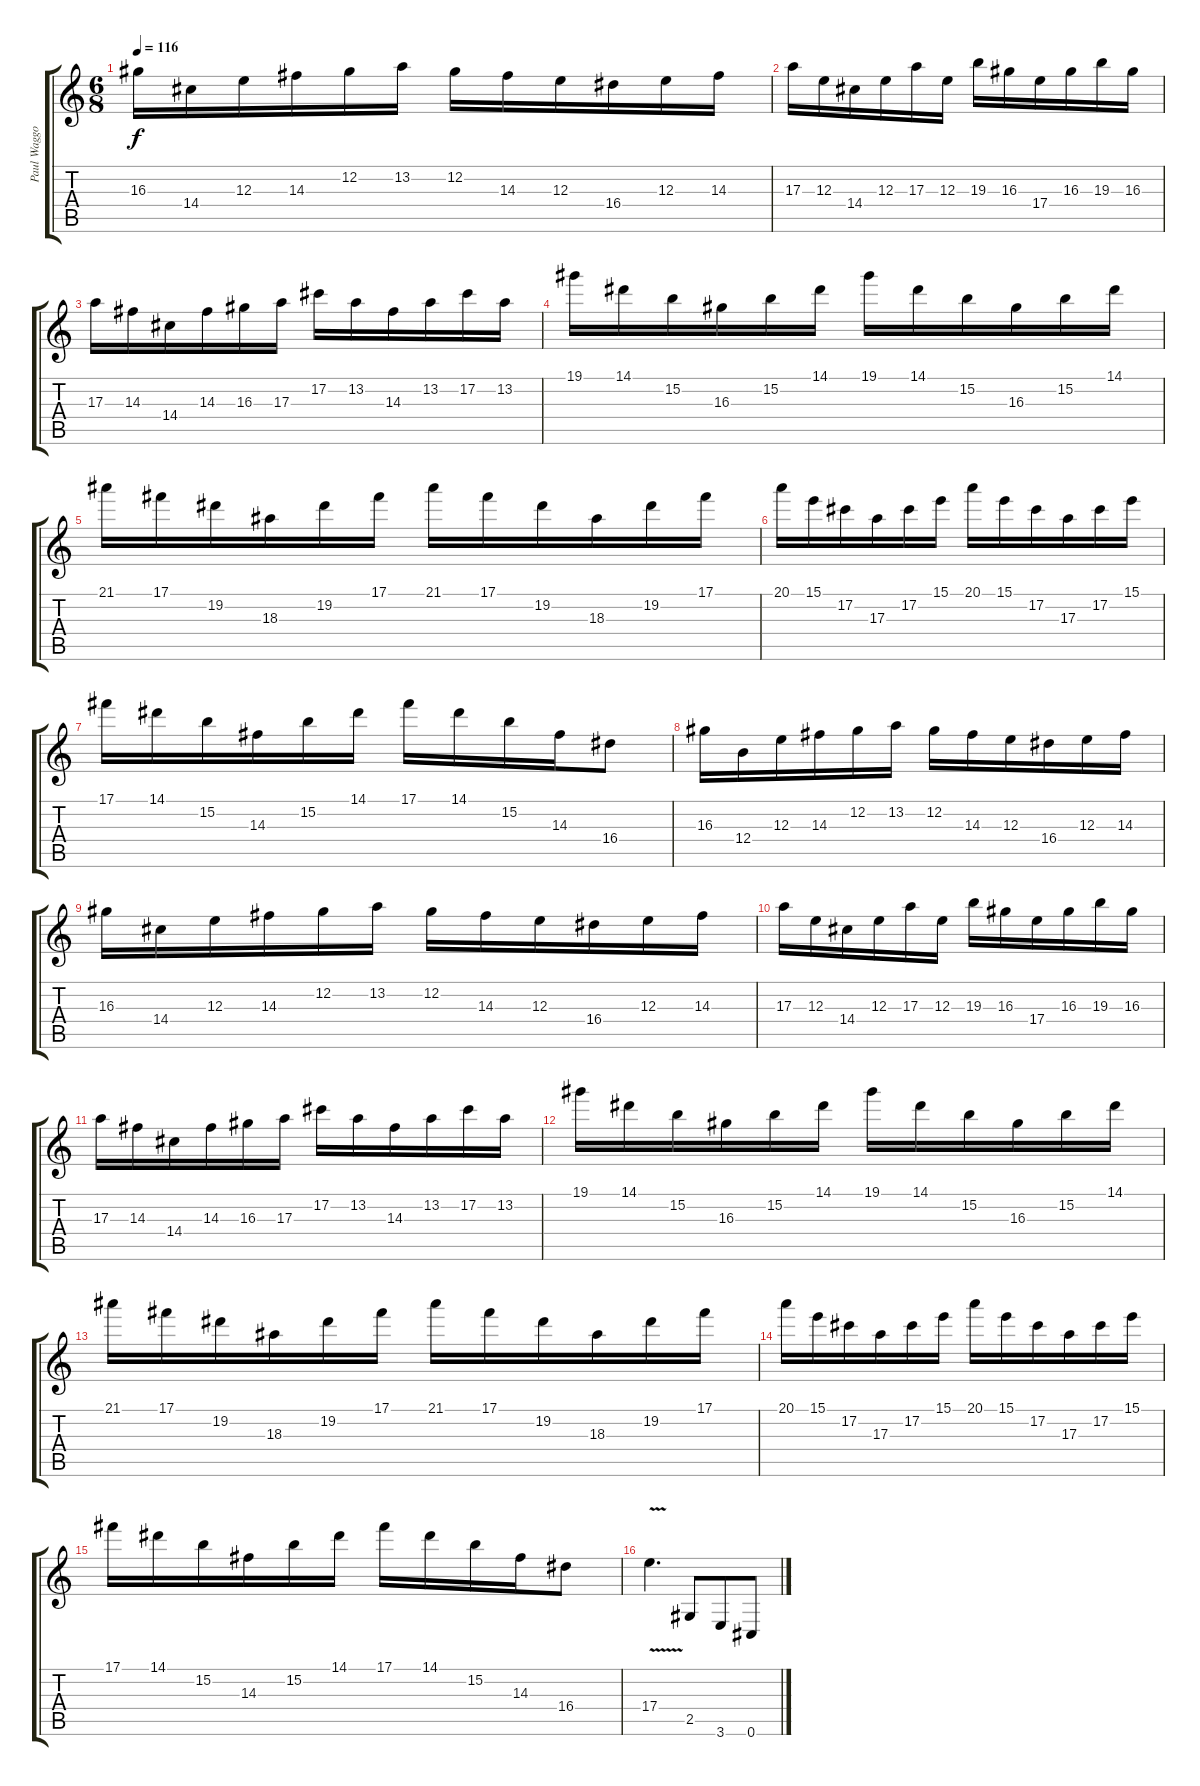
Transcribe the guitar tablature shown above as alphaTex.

\track ("Paul Waggoner" "Paul Waggo") {instrument overdrivenguitar}
\staff {score tabs}
\tuning (Db4 Ab3 E3 B2 Gb2 Db2) {hide}
\ts (6 8)
\tempo 116
\clef g2
\ks c
16.3.16{dy f} 14.4.16 12.3.16 14.3.16 12.2.16 13.2.16 12.2.16 14.3.16 12.3.16 16.4.16 12.3.16 14.3.16 |
17.3.16 12.3.16 14.4.16 12.3.16 17.3.16 12.3.16 19.3.16 16.3.16 17.4.16 16.3.16 19.3.16 16.3.16 |
17.3.16 14.3.16 14.4.16 14.3.16 16.3.16 17.3.16 17.2.16 13.2.16 14.3.16 13.2.16 17.2.16 13.2.16 |
19.1.16 14.1.16 15.2.16 16.3.16 15.2.16 14.1.16 19.1.16 14.1.16 15.2.16 16.3.16 15.2.16 14.1.16 |
21.1.16 17.1.16 19.2.16 18.3.16 19.2.16 17.1.16 21.1.16 17.1.16 19.2.16 18.3.16 19.2.16 17.1.16 |
20.1.16 15.1.16 17.2.16 17.3.16 17.2.16 15.1.16 20.1.16 15.1.16 17.2.16 17.3.16 17.2.16 15.1.16 |
17.1.16 14.1.16 15.2.16 14.3.16 15.2.16 14.1.16 17.1.16 14.1.16 15.2.16 14.3.16 16.4.8 |
16.3.16 12.4.16 12.3.16 14.3.16 12.2.16 13.2.16 12.2.16 14.3.16 12.3.16 16.4.16 12.3.16 14.3.16 |
16.3.16 14.4.16 12.3.16 14.3.16 12.2.16 13.2.16 12.2.16 14.3.16 12.3.16 16.4.16 12.3.16 14.3.16 |
17.3.16 12.3.16 14.4.16 12.3.16 17.3.16 12.3.16 19.3.16 16.3.16 17.4.16 16.3.16 19.3.16 16.3.16 |
17.3.16 14.3.16 14.4.16 14.3.16 16.3.16 17.3.16 17.2.16 13.2.16 14.3.16 13.2.16 17.2.16 13.2.16 |
19.1.16 14.1.16 15.2.16 16.3.16 15.2.16 14.1.16 19.1.16 14.1.16 15.2.16 16.3.16 15.2.16 14.1.16 |
21.1.16 17.1.16 19.2.16 18.3.16 19.2.16 17.1.16 21.1.16 17.1.16 19.2.16 18.3.16 19.2.16 17.1.16 |
20.1.16 15.1.16 17.2.16 17.3.16 17.2.16 15.1.16 20.1.16 15.1.16 17.2.16 17.3.16 17.2.16 15.1.16 |
17.1.16 14.1.16 15.2.16 14.3.16 15.2.16 14.1.16 17.1.16 14.1.16 15.2.16 14.3.16 16.4.8 |
17.4{v}.4{d} 2.5.8 3.6.8 0.6.8
